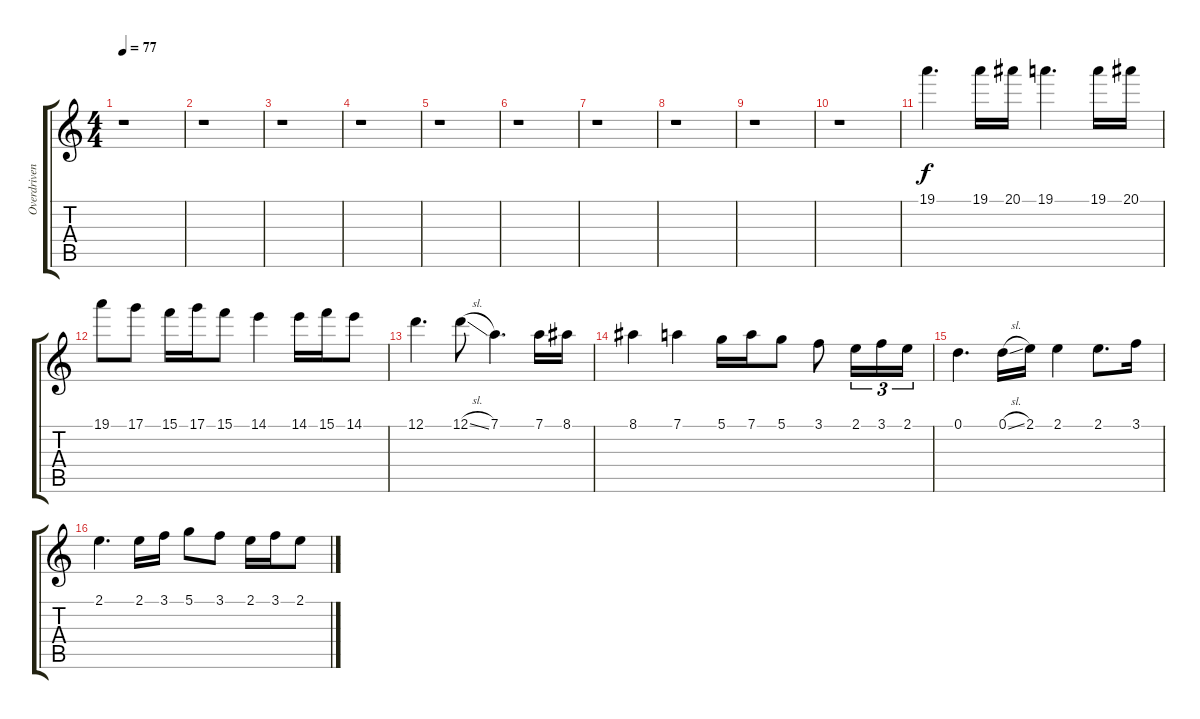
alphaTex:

\track ("Overdriven electric" "Overdriven") {instrument overdrivenguitar}
\staff {score tabs}
\tuning (D4 A3 Gb3 D3 A2 D2) {hide}
\ts (4 4)
\tempo 77
\clef g2
\ks c
r.1{dy f} |
r.1 |
r.1 |
r.1 |
r.1 |
r.1 |
r.1 |
r.1 |
r.1 |
r.1 |
19.1.4{d} 19.1.16 20.1.16 19.1.4{d} 19.1.16 20.1.16 |
19.1.8 17.1.8 15.1.16 17.1.16 15.1.8 14.1.4 14.1.16 15.1.16 14.1.8 |
12.1.4{d} 12.1{sl}.8 7.1.4{d} 7.1.16 8.1.16 |
8.1.4 7.1.4 5.1.16 7.1.16 5.1.8 3.1.8 2.1.16{tu (3 2)} 3.1.16{tu (3 2)} 2.1.16{tu (3 2)} |
0.1.4{d} 0.1{sl}.16 2.1.16 2.1.4 2.1.8{d} 3.1.16 |
2.1.4{d} 2.1.16 3.1.16 5.1.8 3.1.8 2.1.16 3.1.16 2.1.8
